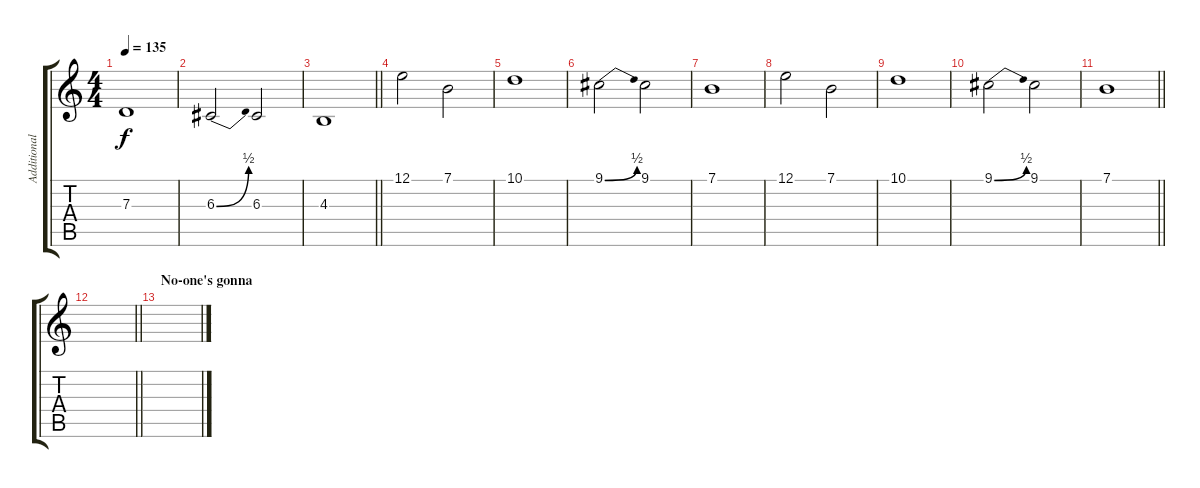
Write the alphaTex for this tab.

\track ("Additional Brass" "Additional") {instrument trombone}
\staff {score tabs}
\tuning (E4 B3 G3 D3 A2 E2) {hide}
\ts (4 4)
\tempo 135
\clef g2
\ks c
7.3.1{dy f} |
6.3{be (bend 0 0 60 2)}.2 6.3.2 |
\barLineRight lightlight
4.3.1 |
12.1.2 7.1.2 |
10.1.1 |
9.1{be (bend 0 0 60 2)}.2 9.1.2 |
7.1.1 |
12.1.2 7.1.2 |
10.1.1 |
9.1{be (bend 0 0 60 2)}.2 9.1.2 |
\barLineRight lightlight
7.1.1 |
\barLineRight lightlight
|
\section ("" "No-one's gonna")
